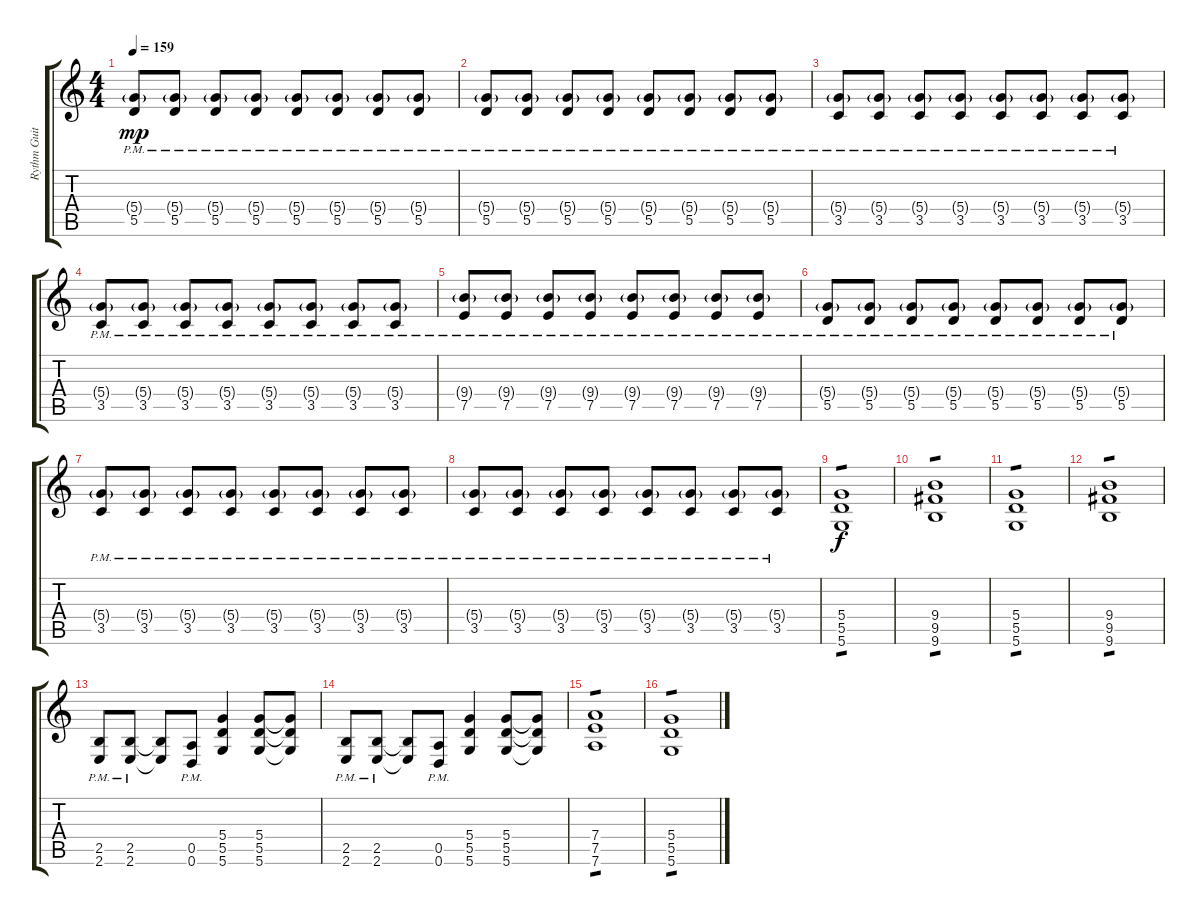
\track ("Rythm Guitar" "Rythm Guit") {instrument distortionguitar}
\staff {score tabs}
\tuning (E4 B3 G3 D3 A2 D2) {hide}
\ts (4 4)
\tempo 159
\clef g2
\ks c
(5.4{g} 5.5{pm}).8{dy mp} (5.4{g} 5.5{pm}).8 (5.4{g} 5.5{pm}).8 (5.4{g} 5.5{pm}).8 (5.4{g} 5.5{pm}).8 (5.4{g} 5.5{pm}).8 (5.4{g} 5.5{pm}).8 (5.4{g} 5.5{pm}).8 |
(5.4{g} 5.5{pm}).8 (5.4{g} 5.5{pm}).8 (5.4{g} 5.5{pm}).8 (5.4{g} 5.5{pm}).8 (5.4{g} 5.5{pm}).8 (5.4{g} 5.5{pm}).8 (5.4{g} 5.5{pm}).8 (5.4{g} 5.5{pm}).8 |
(5.4{g} 3.5{pm}).8 (5.4{g} 3.5{pm}).8 (5.4{g} 3.5{pm}).8 (5.4{g} 3.5{pm}).8 (5.4{g} 3.5{pm}).8 (5.4{g} 3.5{pm}).8 (5.4{g} 3.5{pm}).8 (5.4{g} 3.5{pm}).8 |
(5.4{g} 3.5{pm}).8 (5.4{g} 3.5{pm}).8 (5.4{g} 3.5{pm}).8 (5.4{g} 3.5{pm}).8 (5.4{g} 3.5{pm}).8 (5.4{g} 3.5{pm}).8 (5.4{g} 3.5{pm}).8 (5.4{g} 3.5{pm}).8 |
(9.4{g} 7.5{pm}).8 (9.4{g} 7.5{pm}).8 (9.4{g} 7.5{pm}).8 (9.4{g} 7.5{pm}).8 (9.4{g} 7.5{pm}).8 (9.4{g} 7.5{pm}).8 (9.4{g} 7.5{pm}).8 (9.4{g} 7.5{pm}).8 |
(5.4{g} 5.5{pm}).8 (5.4{g} 5.5{pm}).8 (5.4{g} 5.5{pm}).8 (5.4{g} 5.5{pm}).8 (5.4{g} 5.5{pm}).8 (5.4{g} 5.5{pm}).8 (5.4{g} 5.5{pm}).8 (5.4{g} 5.5{pm}).8 |
(5.4{g} 3.5{pm}).8 (5.4{g} 3.5{pm}).8 (5.4{g} 3.5{pm}).8 (5.4{g} 3.5{pm}).8 (5.4{g} 3.5{pm}).8 (5.4{g} 3.5{pm}).8 (5.4{g} 3.5{pm}).8 (5.4{g} 3.5{pm}).8 |
(5.4{g} 3.5{pm}).8 (5.4{g} 3.5{pm}).8 (5.4{g} 3.5{pm}).8 (5.4{g} 3.5{pm}).8 (5.4{g} 3.5{pm}).8 (5.4{g} 3.5{pm}).8 (5.4{g} 3.5{pm}).8 (5.4{g} 3.5{pm}).8 |
(5.4 5.5 5.6).1{tp 1 dy f} |
(9.4 9.5 9.6).1{tp 1} |
(5.4 5.5 5.6).1{tp 1} |
(9.4 9.5 9.6).1{tp 1} |
(2.5 2.6{pm}).8 (2.5 2.6{pm}).8 (2.5{t} 2.6{t}).8 (0.5 0.6{pm}).8 (5.4 5.5 5.6).4 (5.4 5.5 5.6).8 (5.4{t} 5.5{t} 5.6{t}).8 |
(2.5 2.6{pm}).8 (2.5 2.6{pm}).8 (2.5{t} 2.6{t}).8 (0.5 0.6{pm}).8 (5.4 5.5 5.6).4 (5.4 5.5 5.6).8 (5.4{t} 5.5{t} 5.6{t}).8 |
(7.4 7.5 7.6).1{tp 1} |
(5.4 5.5 5.6).1{tp 1}
